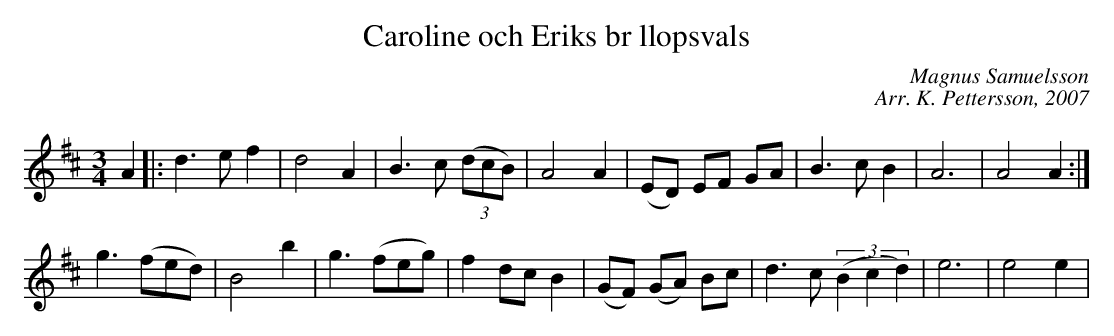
X:1
T: Caroline och Eriks br llopsvals
C: Magnus Samuelsson
C: Arr. K. Pettersson, 2007
M: 3/4
L: 1/4
K: D
V:1
A |: d>ef | d2A | B>c ((3d/c/B/) | A2A | (E/D/) E/F/ G/A/ | B>cB | A3 | A2A :|
g>(fe/d/) | B2b | g>(fe/g/) | fd/c/B | (G/F/) (G/A/) B/c/ | d>c((3Bcd) | e3 | e2e |
